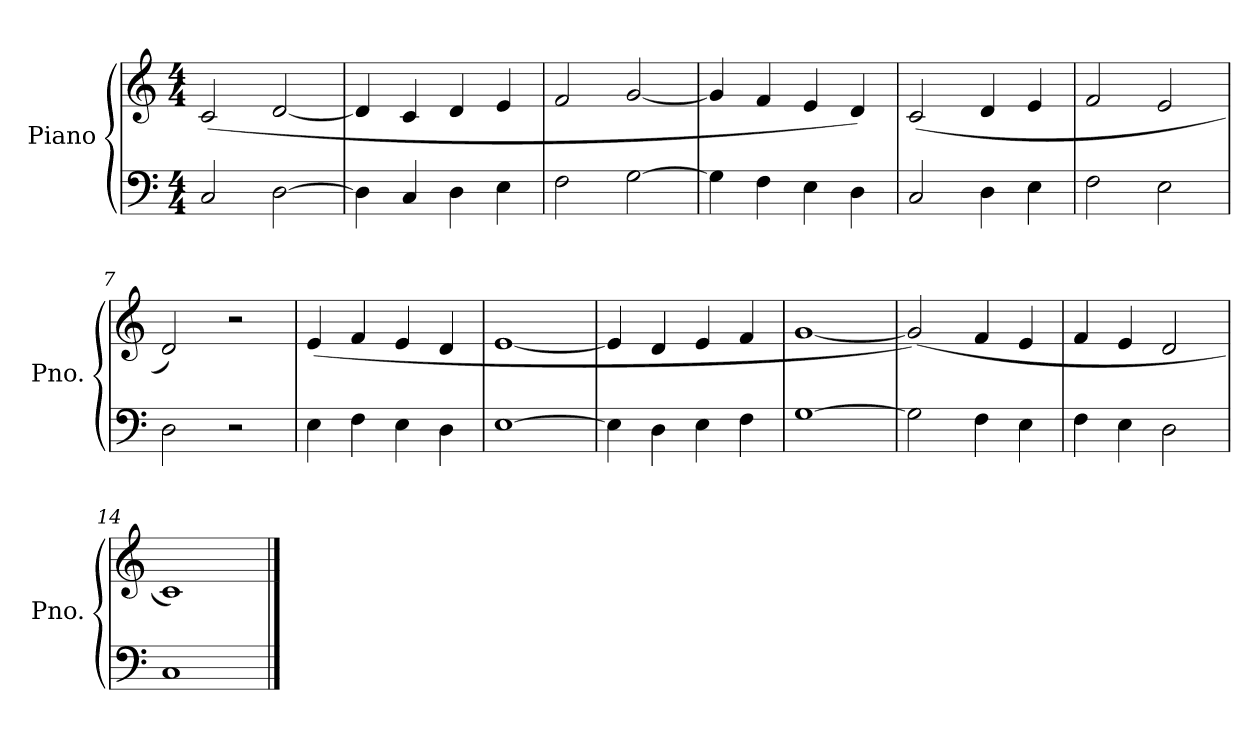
**kern	**kern
*part1	*part1
*staff2	*staff1
*I"Piano	*
*I'Pno.	*
*clefF4	*clefG2
*k[]	*k[]
*M4/4	*M4/4
*MM96	*MM96
=1	=1
2C/	(<2c/
[2D\	[2d/
=2	=2
4D\]	4d/]
4C/	4c/
4D\	4d/
4E\	4e/
=3	=3
2F\	2f/
[2G\	[2g/
=4	=4
4G\]	4g/]
4F\	4f/
4E\	4e/
4D\	4d/)
=5	=5
2C/	(<2c/
4D\	4d/
4E\	4e/
=6	=6
2F\	2f/
2E\	2e/
=7	=7
2D\	2d/)
2r	2r
=8	=8
4E\	(<4e/
4F\	4f/
4E\	4e/
4D\	4d/
=9	=9
[1E	[1e
=10	=10
4E\]	4e/]
4D\	4d/
4E\	4e/
4F\	4f/
=11	=11
[1G	[1g
!!LO:LB:g=z
=12	=12
2G\]	(<2g/])
4F\	4f/
4E\	4e/
=13	=13
4F\	4f/
4E\	4e/
2D\	2d/
=14	=14
1C	1c)
==	==
*-	*-
